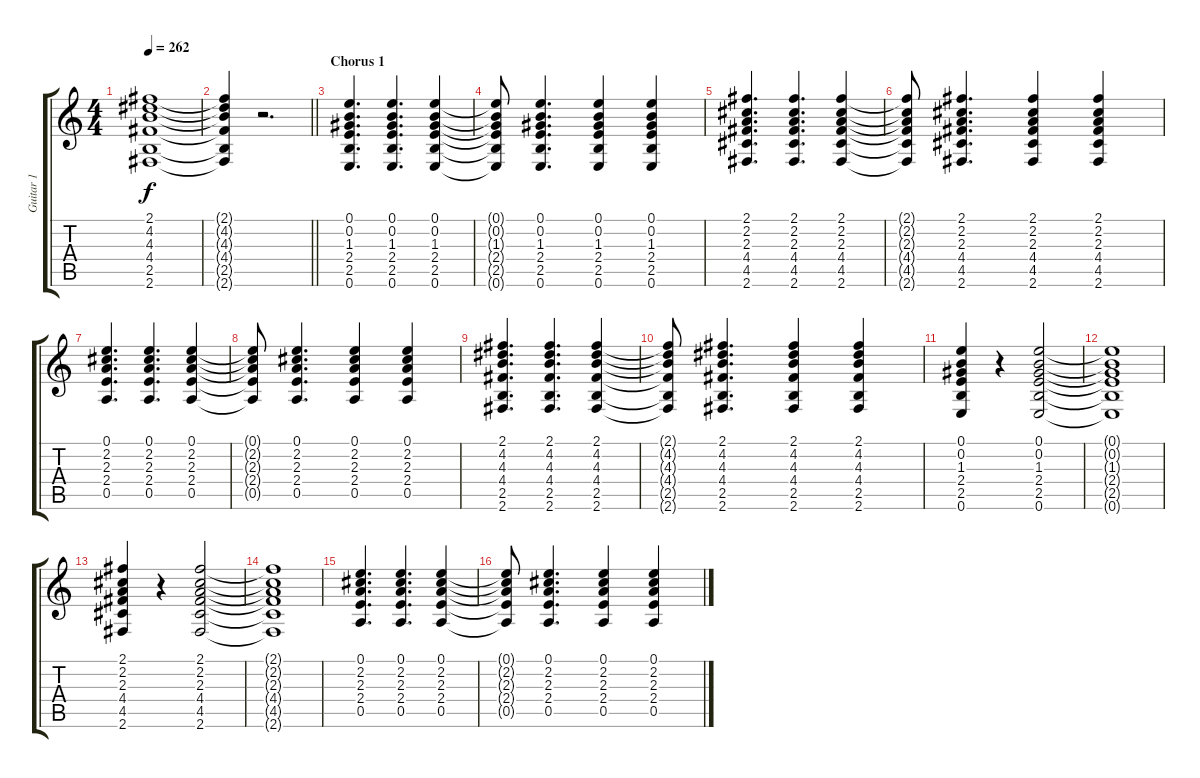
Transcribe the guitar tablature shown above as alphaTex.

\track ("Guitar 1" "Guitar 1") {instrument overdrivenguitar}
\staff {score tabs}
\tuning (E4 B3 G3 D3 A2 E2) {hide}
\ts (4 4)
\tempo 262
\clef g2
\ks c
(2.1 4.2 4.3 4.4 2.5 2.6).1{dy f} |
\barLineRight lightlight
(2.1{t} 4.2{t} 4.3{t} 4.4{t} 2.5{t} 2.6{t}).4 r.2{d} |
\section ("" "Chorus 1")
(0.1 0.2 1.3 2.4 2.5 0.6).4{d} (0.1 0.2 1.3 2.4 2.5 0.6).4{d} (0.1 0.2 1.3 2.4 2.5 0.6).4 |
(0.1{t} 0.2{t} 1.3{t} 2.4{t} 2.5{t} 0.6{t}).8 (0.1 0.2 1.3 2.4 2.5 0.6).4{d} (0.1 0.2 1.3 2.4 2.5 0.6).4 (0.1 0.2 1.3 2.4 2.5 0.6).4 |
(2.1 2.2 2.3 4.4 4.5 2.6).4{d} (2.1 2.2 2.3 4.4 4.5 2.6).4{d} (2.1 2.2 2.3 4.4 4.5 2.6).4 |
(2.1{t} 2.2{t} 2.3{t} 4.4{t} 4.5{t} 2.6{t}).8 (2.1 2.2 2.3 4.4 4.5 2.6).4{d} (2.1 2.2 2.3 4.4 4.5 2.6).4 (2.1 2.2 2.3 4.4 4.5 2.6).4 |
(0.1 2.2 2.3 2.4 0.5).4{d} (0.1 2.2 2.3 2.4 0.5).4{d} (0.1 2.2 2.3 2.4 0.5).4 |
(0.1{t} 2.2{t} 2.3{t} 2.4{t} 0.5{t}).8 (0.1 2.2 2.3 2.4 0.5).4{d} (0.1 2.2 2.3 2.4 0.5).4 (0.1 2.2 2.3 2.4 0.5).4 |
(2.1 4.2 4.3 4.4 2.5 2.6).4{d} (2.1 4.2 4.3 4.4 2.5 2.6).4{d} (2.1 4.2 4.3 4.4 2.5 2.6).4 |
(2.1{t} 4.2{t} 4.3{t} 4.4{t} 2.5{t} 2.6{t}).8 (2.1 4.2 4.3 4.4 2.5 2.6).4{d} (2.1 4.2 4.3 4.4 2.5 2.6).4 (2.1 4.2 4.3 4.4 2.5 2.6).4 |
(0.1 0.2 1.3 2.4 2.5 0.6).4 r.4 (0.1 0.2 1.3 2.4 2.5 0.6).2 |
(0.1{t} 0.2{t} 1.3{t} 2.4{t} 2.5{t} 0.6{t}).1 |
(2.1 2.2 2.3 4.4 4.5 2.6).4 r.4 (2.1 2.2 2.3 4.4 4.5 2.6).2 |
(2.1{t} 2.2{t} 2.3{t} 4.4{t} 4.5{t} 2.6{t}).1 |
(0.1 2.2 2.3 2.4 0.5).4{d} (0.1 2.2 2.3 2.4 0.5).4{d} (0.1 2.2 2.3 2.4 0.5).4 |
(0.1{t} 2.2{t} 2.3{t} 2.4{t} 0.5{t}).8 (0.1 2.2 2.3 2.4 0.5).4{d} (0.1 2.2 2.3 2.4 0.5).4 (0.1 2.2 2.3 2.4 0.5).4
